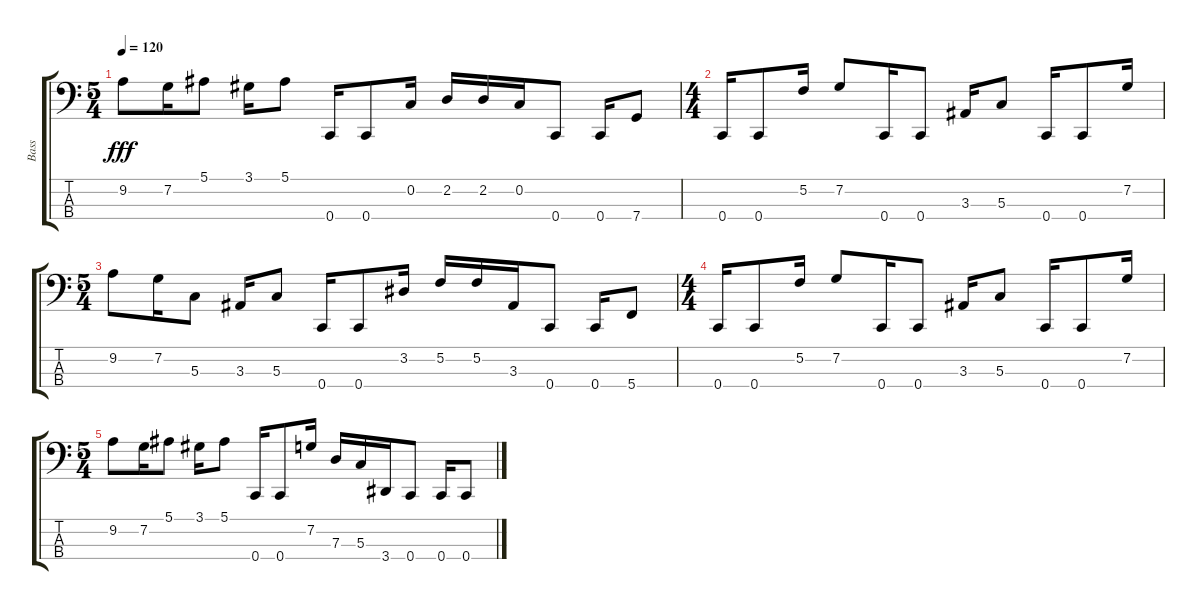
\track ("Bass" "Bass") {instrument electricbassfinger}
\staff {score tabs}
\tuning (F2 C2 G1 C1) {hide}
\ts (5 4)
\tempo 120
\clef f4
\ks c
9.2.8{dy fff} 7.2.16 5.1.8 3.1.16 5.1.8 0.4.16 0.4.8 0.2.16 2.2.16 2.2.16 0.2.16 0.4.8 0.4.16 7.4.8 |
\ts (4 4)
0.4.16 0.4.8 5.2.16 7.2.8 0.4.16 0.4.8 3.3.16 5.3.8 0.4.16 0.4.8 7.2.16 |
\ts (5 4)
9.2.8 7.2.16 5.3.8 3.3.16 5.3.8 0.4.16 0.4.8 3.2.16 5.2.16 5.2.16 3.3.16 0.4.8 0.4.16 5.4.8 |
\ts (4 4)
0.4.16 0.4.8 5.2.16 7.2.8 0.4.16 0.4.8 3.3.16 5.3.8 0.4.16 0.4.8 7.2.16 |
\ts (5 4)
9.2.8 7.2.16 5.1.8 3.1.16 5.1.8 0.4.16 0.4.8 7.2.16 7.3.16 5.3.16 3.4.16 0.4.8 0.4.16 0.4.8
